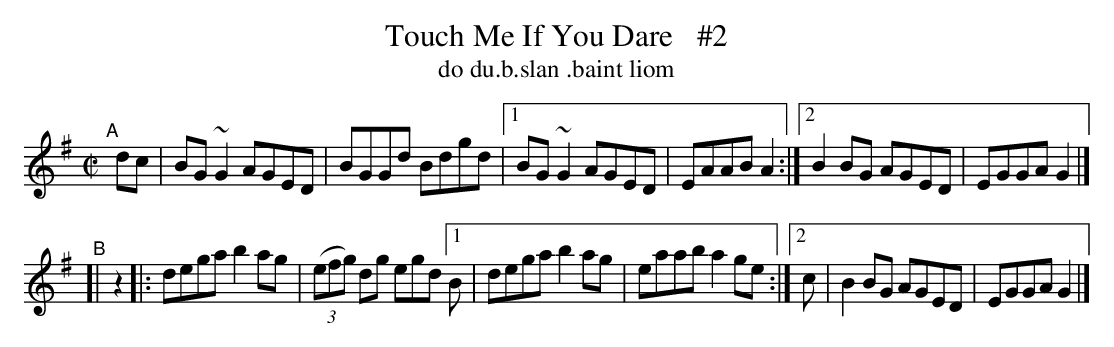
X:1
T: Touch Me If You Dare   #2
T: do du\.b\.slan \.baint liom
M: C|
L: 1/8
K: G
"^A"[|] dc \
 | BG~G2 AGED | BGGd Bdgd |\
[1 BG~G2 AGED | EAAB A2 :|\
[2 B2BG  AGED | EGGA G2 |]
"^B"\
[|z2 |: dega b2ag | (3(efg) dg egd \
[1 B |  dega b2ag | eaab a2ge :|\
[2 c |  B2BG AGED | EGGA G2 |]
